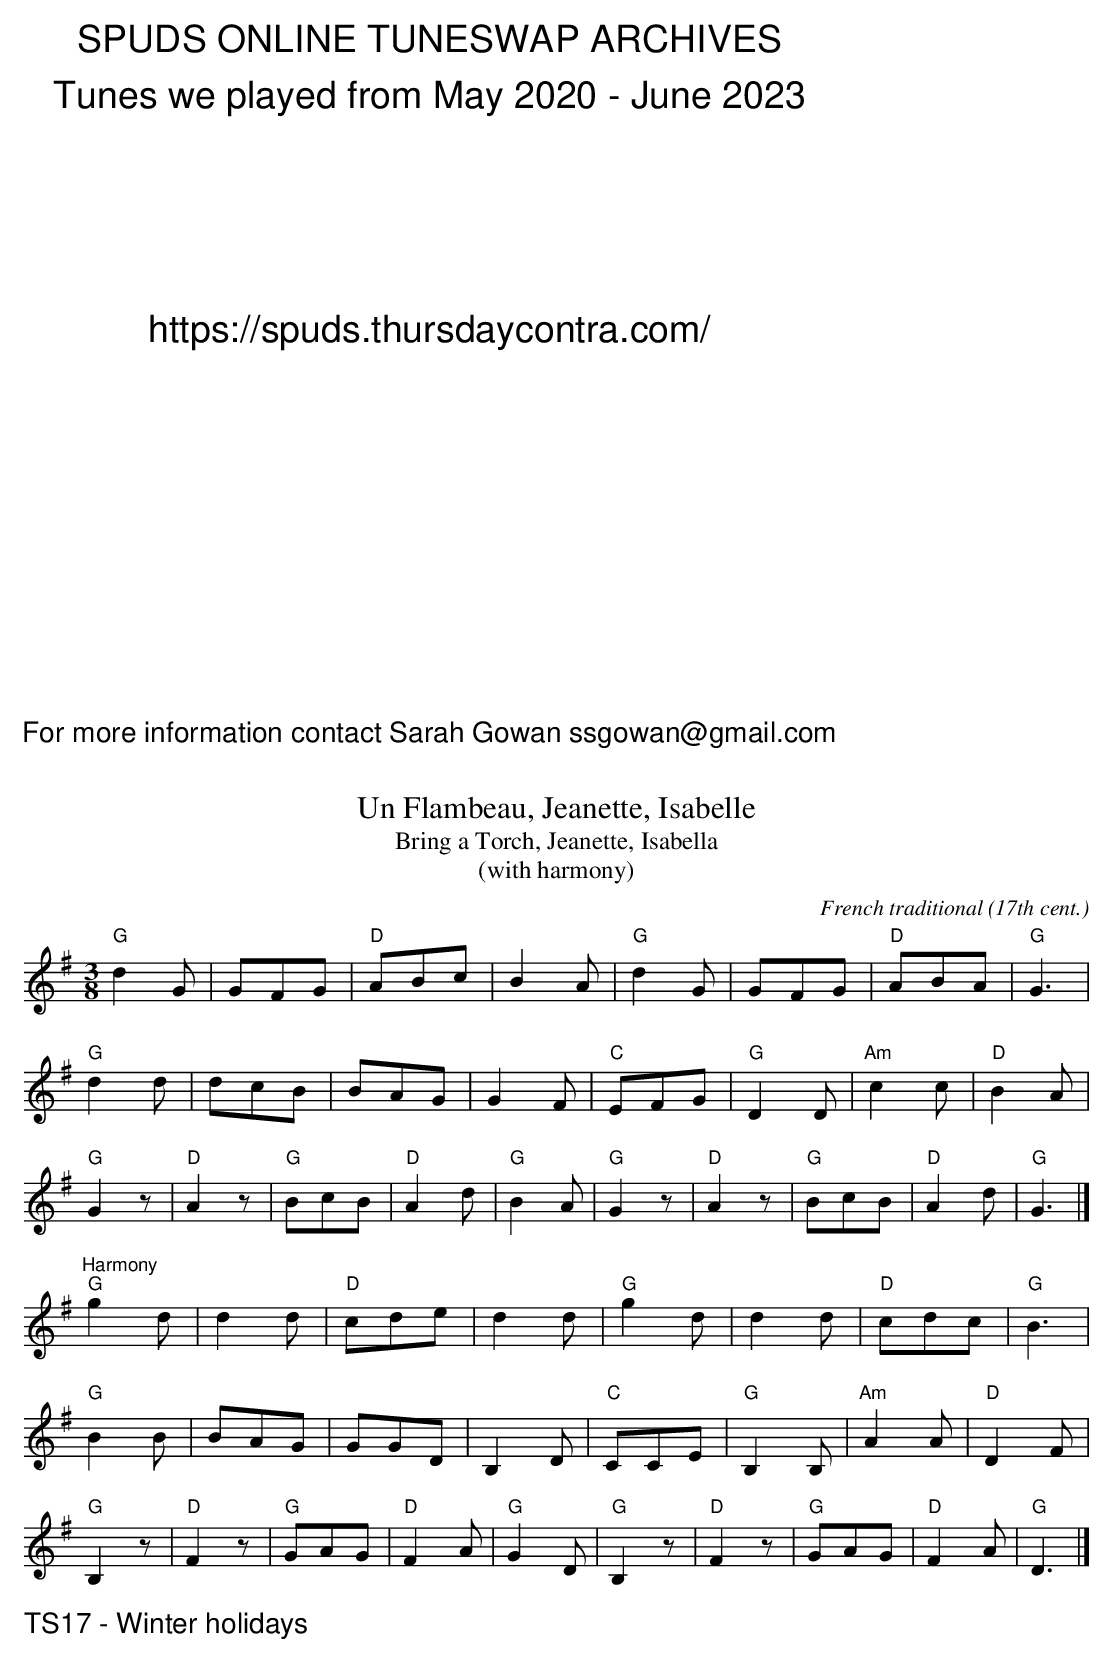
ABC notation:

X:1
T: Un Flambeau, Jeanette, Isabelle
T: Bring a Torch, Jeanette, Isabella
T: (with harmony)
C: French traditional (17th cent.)
M: 3/8
L: 1/8
K: G
"G"d2G|G-FG|"D"ABc|B2A|"G"d2G|GFG|"D"A-BA|"G"G3|
"G"d2d|d-cB|BAG|G2F|"C"EFG|"G"D2D|"Am"c2c|"D"B2A|
"G"G2z|"D"A2z|"G"BcB|"D"A2d|"G"B2A|"G"G2z|"D"A2z|"G"BcB|"D"A2d|"G"G3|]
"^Harmony""G"g2d|d2d|"D"cde|d2d|"G"g2d|d2d|"D"cdc|"G"B3|
"G"B2B|BAG|GGD|B,2D|"C"CCE|"G"B,2B,|"Am"A2A|"D"D2F|
"G"B,2z|"D"F2z|"G"GAG|"D"F2A|"G"G2D|"G"B,2z|"D"F2z|"G"GAG|"D"F2A|"G"D3|]
